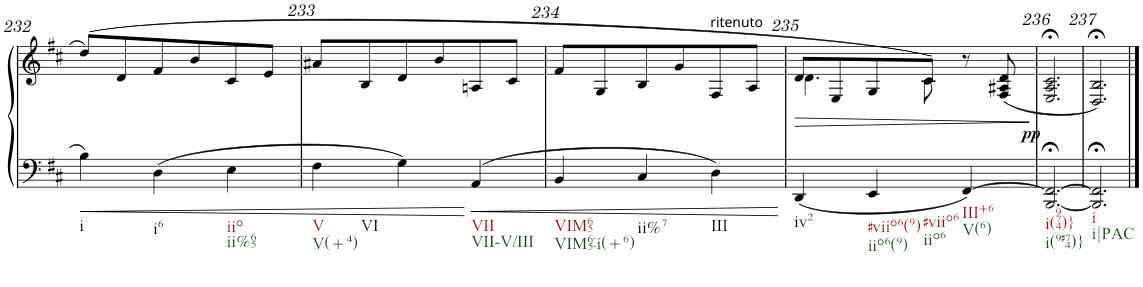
**kern	**kern	**dynam
*part1	*part1	*part1
*staff2	*staff1	*staff1/2
*I"Klavier	*	*
*I'Klav.	*	*
!!LO:PB:g=z
*clefF4	*clefG2	*
*k[f#c#]	*k[f#c#]	*
*D:	*D:	*
*M3/4	*M3/4	*
=232	=232	=232
!LO:TX:b:t=i	!	!
4B\	(8dd/L	.
.	8d/	.
!LO:TX:b:t=i6	!	!
4D\	8f#/	.
.	8b/	.
!LO:TX:b:t=iio	!	!
!LO:TX:b:t=ii%65	!	!
4E\	8c#/	.
.	8e/J	.
=233	=233	=233
!LO:TX:b:t=V	!	!
!LO:TX:b:t=V(+4)	!	!
!LO:TX:b:t=VI	!	!
4F#\	8a#X/L	.
.	8B/	.
4G\	8d/	.
.	8b/	.
!LO:TX:b:t=VII	!	!
!LO:TX:b:t=VII-V/III	!	!
!	!	!LO:HP:b=2
4AA/	8An/	<
.	8c#/J	.
=234	=234	=234
!LO:TX:b:t=VIM65	!	!
!LO:TX:b:t=VIM65-i(+6)	!	!
4BB/	8f#/L	.
.	8G/	.
!LO:TX:b:t=ii%7	!	!
4C#/	8B/	.
.	8g/	.
!	!LO:TX:a:t=ritenuto	!
!LO:TX:b:t=III	!	!
4D\	8F#/	.
.	8A/J	.
=235	=235	=235
*	*^	*
!LO:TX:b:t=iv2	!	!	!
4DD/	8d/L	4.d\	.
.	8E/	.	.
!LO:TX:b:t=#viio6(9)	!	!	!
!LO:TX:b:t=iio6(9)	!	!	!
!LO:TX:b:t=#viio6	!	!	!
!LO:TX:b:t=iio6	!	!	!
4EE/	8G/	.	.
.	8c#/J)	8c#\	.
!LO:TX:b:t=III+6	!	!	!
!LO:TX:b:t=V(6)	!	!	!
[>4FF#/	8r	4ryy	.
.	(8F#/ 8A#X/ 8d/	.	.
*	*v	*v	*
.	.	[
=236	=236	=236
!LO:TX:b:t=i(974)}	!	!
!LO:TX:b:t=i(9#74)}	!	!
!	!	!LO:DY:a=2
[<2.BBB/;< 2.FF#/_;<	2.E/;< 2.A/;< 2.c#/;<	pp
=237	=237	=237
!LO:TX:b:t=i	!	!
!LO:TX:b:t=i|PAC	!	!
2.BBB/];< 2.FF#/];<	2.D/;< 2.B/;<)	.
==	==	==
*-	*-	*-
